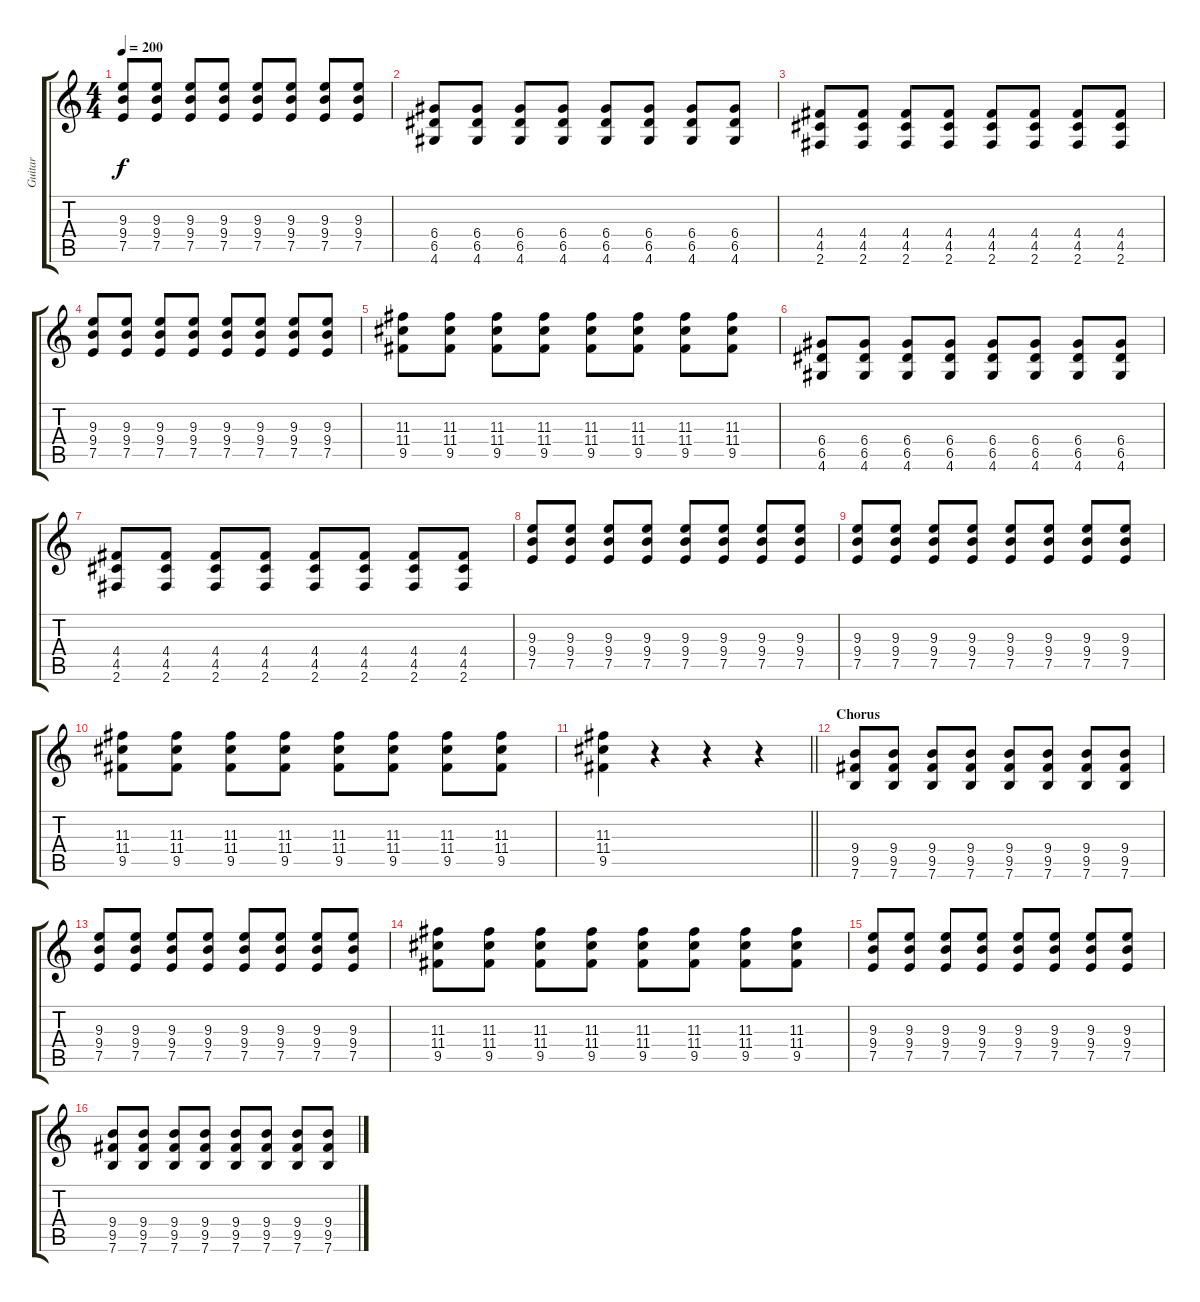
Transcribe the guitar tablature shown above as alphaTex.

\track ("Guitar" "Guitar") {instrument distortionguitar}
\staff {score tabs}
\tuning (E4 B3 G3 D3 A2 E2) {hide}
\ts (4 4)
\tempo 200
\clef g2
\ks c
(9.3 9.4 7.5).8{dy f} (9.3 9.4 7.5).8 (9.3 9.4 7.5).8 (9.3 9.4 7.5).8 (9.3 9.4 7.5).8 (9.3 9.4 7.5).8 (9.3 9.4 7.5).8 (9.3 9.4 7.5).8 |
(6.4 6.5 4.6).8 (6.4 6.5 4.6).8 (6.4 6.5 4.6).8 (6.4 6.5 4.6).8 (6.4 6.5 4.6).8 (6.4 6.5 4.6).8 (6.4 6.5 4.6).8 (6.4 6.5 4.6).8 |
(4.4 4.5 2.6).8 (4.4 4.5 2.6).8 (4.4 4.5 2.6).8 (4.4 4.5 2.6).8 (4.4 4.5 2.6).8 (4.4 4.5 2.6).8 (4.4 4.5 2.6).8 (4.4 4.5 2.6).8 |
(9.3 9.4 7.5).8 (9.3 9.4 7.5).8 (9.3 9.4 7.5).8 (9.3 9.4 7.5).8 (9.3 9.4 7.5).8 (9.3 9.4 7.5).8 (9.3 9.4 7.5).8 (9.3 9.4 7.5).8 |
(11.3 11.4 9.5).8 (11.3 11.4 9.5).8 (11.3 11.4 9.5).8 (11.3 11.4 9.5).8 (11.3 11.4 9.5).8 (11.3 11.4 9.5).8 (11.3 11.4 9.5).8 (11.3 11.4 9.5).8 |
(6.4 6.5 4.6).8 (6.4 6.5 4.6).8 (6.4 6.5 4.6).8 (6.4 6.5 4.6).8 (6.4 6.5 4.6).8 (6.4 6.5 4.6).8 (6.4 6.5 4.6).8 (6.4 6.5 4.6).8 |
(4.4 4.5 2.6).8 (4.4 4.5 2.6).8 (4.4 4.5 2.6).8 (4.4 4.5 2.6).8 (4.4 4.5 2.6).8 (4.4 4.5 2.6).8 (4.4 4.5 2.6).8 (4.4 4.5 2.6).8 |
(9.3 9.4 7.5).8 (9.3 9.4 7.5).8 (9.3 9.4 7.5).8 (9.3 9.4 7.5).8 (9.3 9.4 7.5).8 (9.3 9.4 7.5).8 (9.3 9.4 7.5).8 (9.3 9.4 7.5).8 |
(9.3 9.4 7.5).8 (9.3 9.4 7.5).8 (9.3 9.4 7.5).8 (9.3 9.4 7.5).8 (9.3 9.4 7.5).8 (9.3 9.4 7.5).8 (9.3 9.4 7.5).8 (9.3 9.4 7.5).8 |
(11.3 11.4 9.5).8 (11.3 11.4 9.5).8 (11.3 11.4 9.5).8 (11.3 11.4 9.5).8 (11.3 11.4 9.5).8 (11.3 11.4 9.5).8 (11.3 11.4 9.5).8 (11.3 11.4 9.5).8 |
\barLineRight lightlight
(11.3 11.4 9.5).4 r.4 r.4 r.4 |
\section ("" "Chorus")
(9.4 9.5 7.6).8 (9.4 9.5 7.6).8 (9.4 9.5 7.6).8 (9.4 9.5 7.6).8 (9.4 9.5 7.6).8 (9.4 9.5 7.6).8 (9.4 9.5 7.6).8 (9.4 9.5 7.6).8 |
(9.3 9.4 7.5).8 (9.3 9.4 7.5).8 (9.3 9.4 7.5).8 (9.3 9.4 7.5).8 (9.3 9.4 7.5).8 (9.3 9.4 7.5).8 (9.3 9.4 7.5).8 (9.3 9.4 7.5).8 |
(11.3 11.4 9.5).8 (11.3 11.4 9.5).8 (11.3 11.4 9.5).8 (11.3 11.4 9.5).8 (11.3 11.4 9.5).8 (11.3 11.4 9.5).8 (11.3 11.4 9.5).8 (11.3 11.4 9.5).8 |
(9.3 9.4 7.5).8 (9.3 9.4 7.5).8 (9.3 9.4 7.5).8 (9.3 9.4 7.5).8 (9.3 9.4 7.5).8 (9.3 9.4 7.5).8 (9.3 9.4 7.5).8 (9.3 9.4 7.5).8 |
(9.4 9.5 7.6).8 (9.4 9.5 7.6).8 (9.4 9.5 7.6).8 (9.4 9.5 7.6).8 (9.4 9.5 7.6).8 (9.4 9.5 7.6).8 (9.4 9.5 7.6).8 (9.4 9.5 7.6).8
